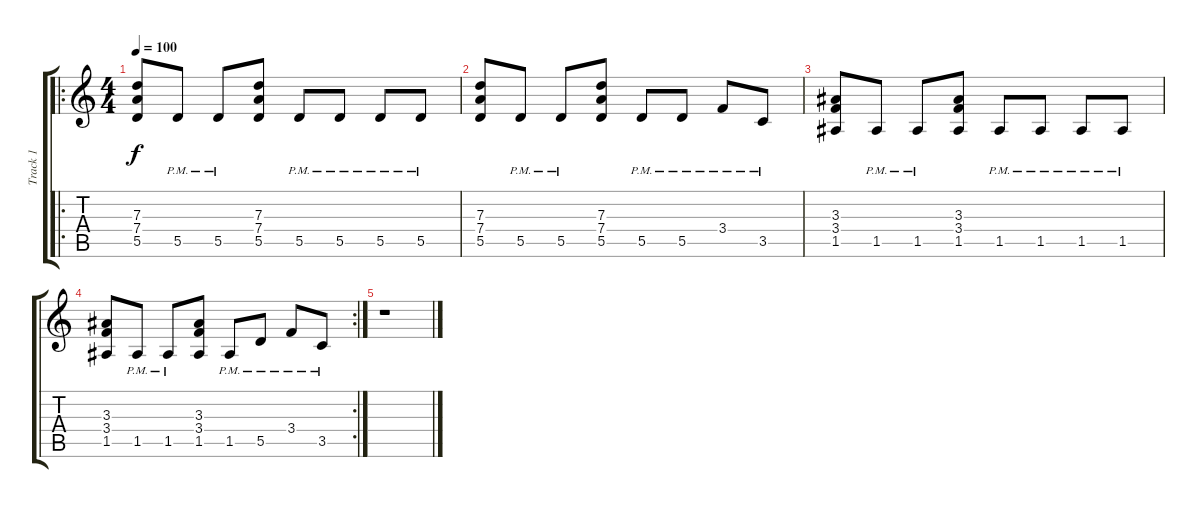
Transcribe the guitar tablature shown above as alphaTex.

\track ("Track 1" "Track 1") {instrument distortionguitar}
\staff {score tabs}
\tuning (E4 B3 G3 D3 A2 E2) {hide}
\ro
\ts (4 4)
\tempo 100
\clef g2
\ks c
(7.3 7.4 5.5).8{dy f instrument distortionguitar} 5.5{pm}.8 5.5{pm}.8 (7.3 7.4 5.5).8 5.5{pm}.8 5.5{pm}.8 5.5{pm}.8 5.5{pm}.8 |
(7.3 7.4 5.5).8 5.5{pm}.8 5.5{pm}.8 (7.3 7.4 5.5).8 5.5{pm}.8 5.5{pm}.8 3.4{pm}.8 3.5{pm}.8 |
(3.3 3.4 1.5).8 1.5{pm}.8 1.5{pm}.8 (3.3 3.4 1.5).8 1.5{pm}.8 1.5{pm}.8 1.5{pm}.8 1.5{pm}.8 |
\rc 2
(3.3 3.4 1.5).8 1.5{pm}.8 1.5{pm}.8 (3.3 3.4 1.5).8 1.5{pm}.8 5.5{pm}.8 3.4{pm}.8 3.5{pm}.8 |
r.1
